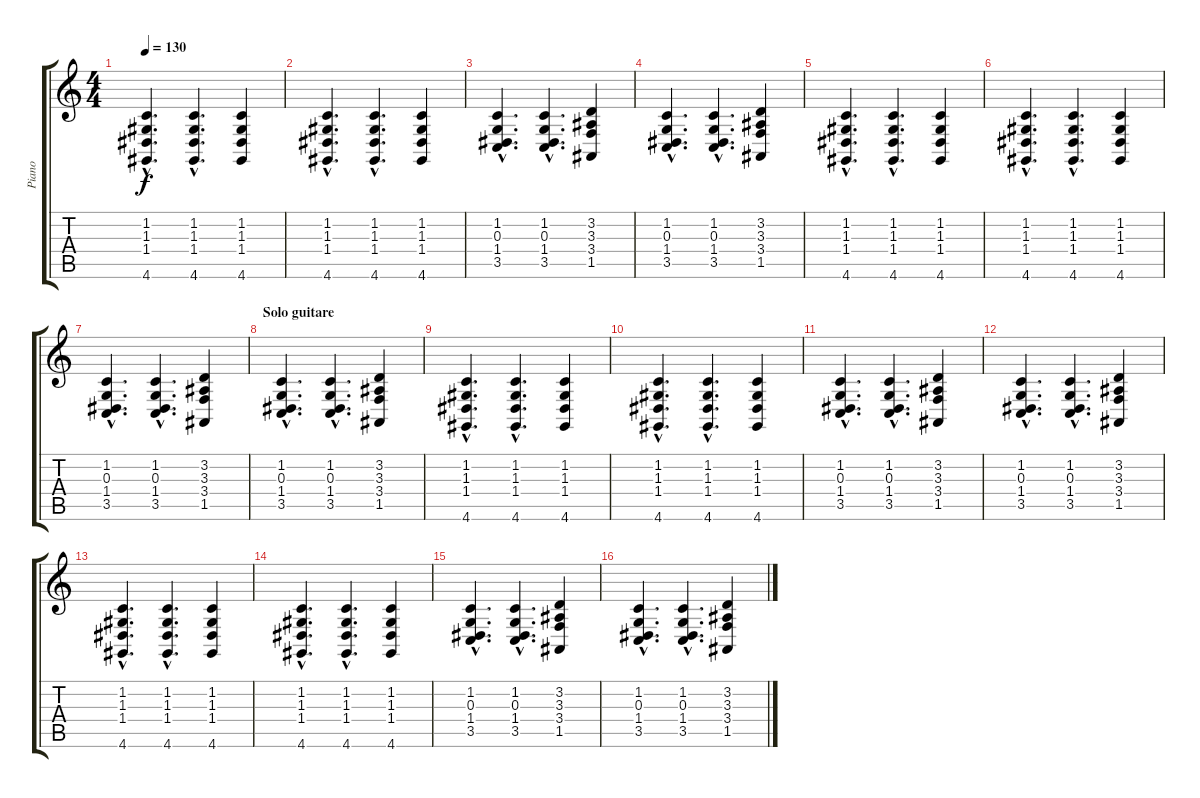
\track ("Piano" "Piano") {instrument acousticgrandpiano}
\staff {score tabs}
\tuning (E4 B3 G3 D3 A2 E2) {hide}
\ts (4 4)
\tempo 130
\clef g2
\ks c
(1.2{hac} 1.3{hac} 1.4{hac} 4.6{hac}).4{d dy f} (1.2{hac} 1.3{hac} 1.4{hac} 4.6{hac}).4{d} (1.2 1.3 1.4 4.6).4 |
(1.2{hac} 1.3{hac} 1.4{hac} 4.6{hac}).4{d} (1.2{hac} 1.3{hac} 1.4{hac} 4.6{hac}).4{d} (1.2 1.3 1.4 4.6).4 |
(1.2{hac} 0.3{hac} 1.4{hac} 3.5{hac}).4{d} (1.2{hac} 0.3{hac} 1.4{hac} 3.5{hac}).4{d} (3.2 3.3 3.4 1.5).4 |
(1.2{hac} 0.3{hac} 1.4{hac} 3.5{hac}).4{d} (1.2{hac} 0.3{hac} 1.4{hac} 3.5{hac}).4{d} (3.2 3.3 3.4 1.5).4 |
(1.2{hac} 1.3{hac} 1.4{hac} 4.6{hac}).4{d} (1.2{hac} 1.3{hac} 1.4{hac} 4.6{hac}).4{d} (1.2 1.3 1.4 4.6).4 |
(1.2{hac} 1.3{hac} 1.4{hac} 4.6{hac}).4{d} (1.2{hac} 1.3{hac} 1.4{hac} 4.6{hac}).4{d} (1.2 1.3 1.4 4.6).4 |
(1.2{hac} 0.3{hac} 1.4{hac} 3.5{hac}).4{d} (1.2{hac} 0.3{hac} 1.4{hac} 3.5{hac}).4{d} (3.2 3.3 3.4 1.5).4 |
\section ("" "Solo guitare")
(1.2{hac} 0.3{hac} 1.4{hac} 3.5{hac}).4{d} (1.2{hac} 0.3{hac} 1.4{hac} 3.5{hac}).4{d} (3.2 3.3 3.4 1.5).4 |
(1.2{hac} 1.3{hac} 1.4{hac} 4.6{hac}).4{d} (1.2{hac} 1.3{hac} 1.4{hac} 4.6{hac}).4{d} (1.2 1.3 1.4 4.6).4 |
(1.2{hac} 1.3{hac} 1.4{hac} 4.6{hac}).4{d} (1.2{hac} 1.3{hac} 1.4{hac} 4.6{hac}).4{d} (1.2 1.3 1.4 4.6).4 |
(1.2{hac} 0.3{hac} 1.4{hac} 3.5{hac}).4{d} (1.2{hac} 0.3{hac} 1.4{hac} 3.5{hac}).4{d} (3.2 3.3 3.4 1.5).4 |
(1.2{hac} 0.3{hac} 1.4{hac} 3.5{hac}).4{d} (1.2{hac} 0.3{hac} 1.4{hac} 3.5{hac}).4{d} (3.2 3.3 3.4 1.5).4 |
(1.2{hac} 1.3{hac} 1.4{hac} 4.6{hac}).4{d} (1.2{hac} 1.3{hac} 1.4{hac} 4.6{hac}).4{d} (1.2 1.3 1.4 4.6).4 |
(1.2{hac} 1.3{hac} 1.4{hac} 4.6{hac}).4{d} (1.2{hac} 1.3{hac} 1.4{hac} 4.6{hac}).4{d} (1.2 1.3 1.4 4.6).4 |
(1.2{hac} 0.3{hac} 1.4{hac} 3.5{hac}).4{d} (1.2{hac} 0.3{hac} 1.4{hac} 3.5{hac}).4{d} (3.2 3.3 3.4 1.5).4 |
(1.2{hac} 0.3{hac} 1.4{hac} 3.5{hac}).4{d} (1.2{hac} 0.3{hac} 1.4{hac} 3.5{hac}).4{d} (3.2 3.3 3.4 1.5).4
